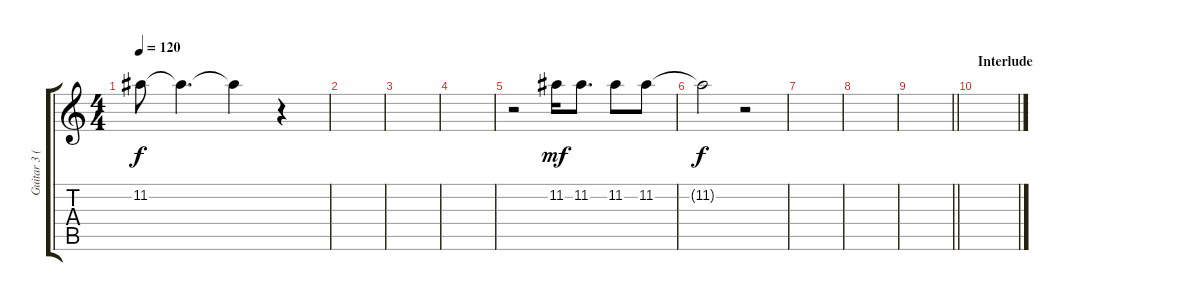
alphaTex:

\track ("Guitar 3 (Clean)" "Guitar 3 (") {instrument electricguitarjazz}
\staff {score tabs}
\tuning (E4 B3 G3 D3 A2 E2) {hide}
\ts (4 4)
\tempo 120
\clef g2
\ks c
11.2{t}.8{dy f} 11.2{t}.4{d} 11.2{t}.4 r.4 |
|
|
|
r.2 11.2.16{dy mf} 11.2.8{d} 11.2.8 11.2.8 |
11.2{t}.2{dy f} r.2 |
|
|
\barLineRight lightlight
|
\section ("" "Interlude")
